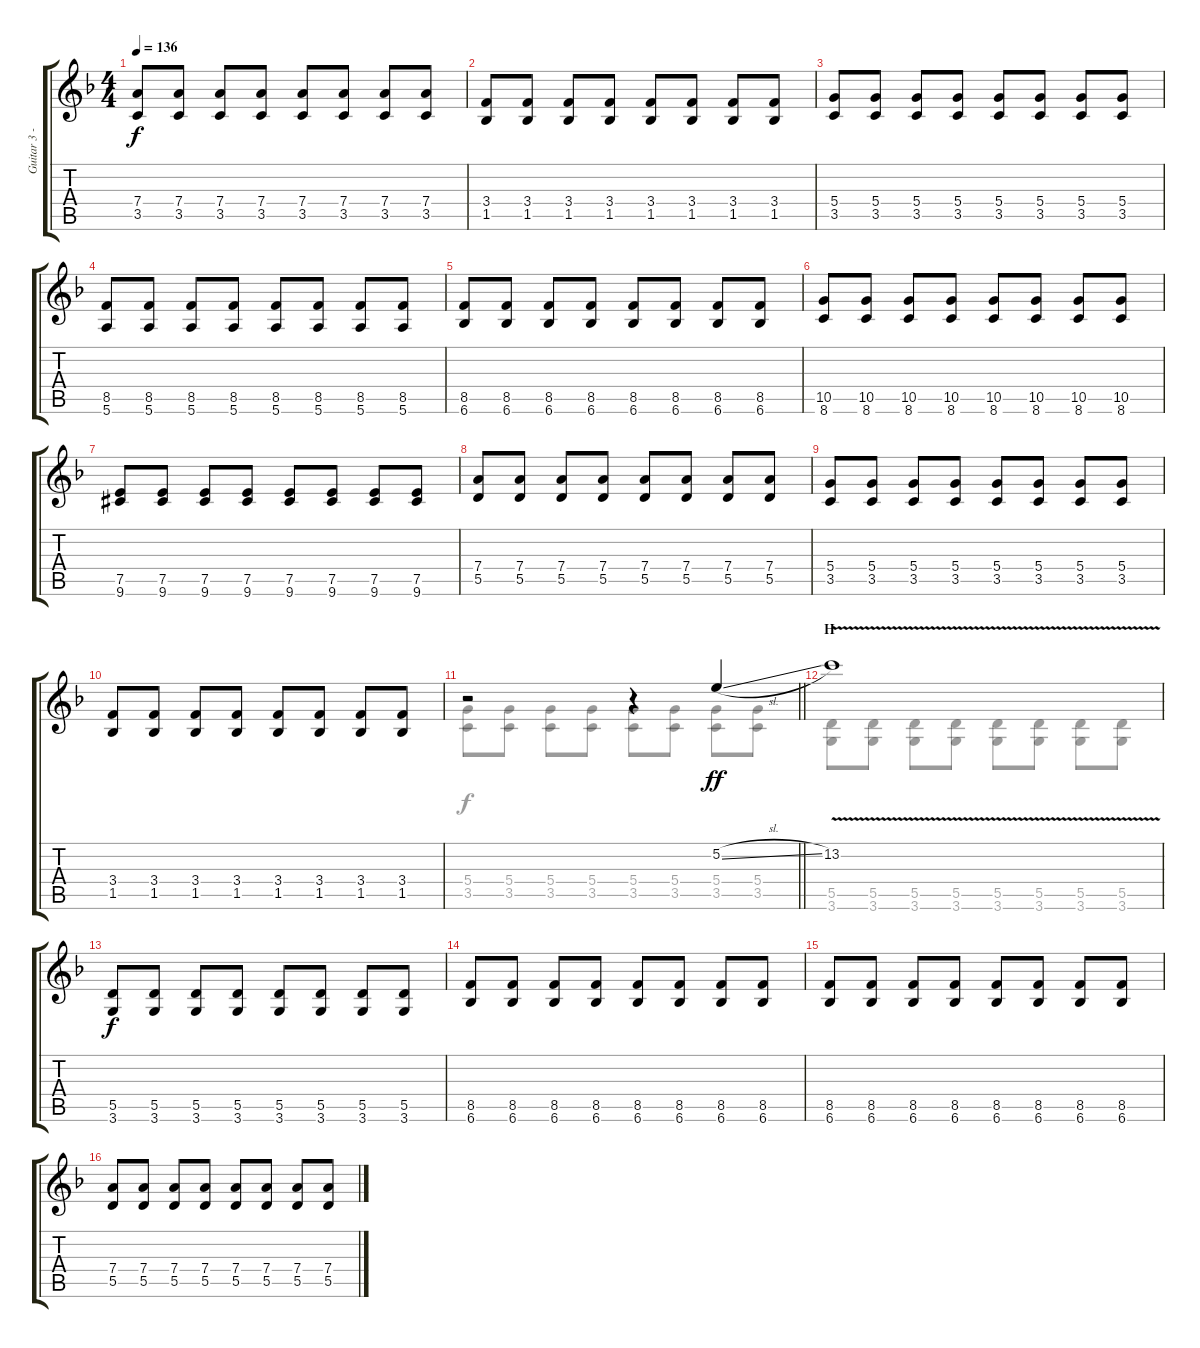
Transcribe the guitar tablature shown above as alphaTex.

\track ("Guitar 3 - Hiroto" "Guitar 3 -") {instrument distortionguitar}
\staff {score tabs}
\tuning (E4 B3 G3 D3 A2 E2) {hide}
\voice
\ts (4 4)
\tempo 136
\clef g2
\ks f
(7.4 3.5).8{dy f} (7.4 3.5).8 (7.4 3.5).8 (7.4 3.5).8 (7.4 3.5).8 (7.4 3.5).8 (7.4 3.5).8 (7.4 3.5).8 |
(3.4 1.5).8 (3.4 1.5).8 (3.4 1.5).8 (3.4 1.5).8 (3.4 1.5).8 (3.4 1.5).8 (3.4 1.5).8 (3.4 1.5).8 |
(5.4 3.5).8 (5.4 3.5).8 (5.4 3.5).8 (5.4 3.5).8 (5.4 3.5).8 (5.4 3.5).8 (5.4 3.5).8 (5.4 3.5).8 |
(8.5 5.6).8 (8.5 5.6).8 (8.5 5.6).8 (8.5 5.6).8 (8.5 5.6).8 (8.5 5.6).8 (8.5 5.6).8 (8.5 5.6).8 |
(8.5 6.6).8 (8.5 6.6).8 (8.5 6.6).8 (8.5 6.6).8 (8.5 6.6).8 (8.5 6.6).8 (8.5 6.6).8 (8.5 6.6).8 |
(10.5 8.6).8 (10.5 8.6).8 (10.5 8.6).8 (10.5 8.6).8 (10.5 8.6).8 (10.5 8.6).8 (10.5 8.6).8 (10.5 8.6).8 |
(7.5 9.6{acc #}).8 (7.5 9.6{acc #}).8 (7.5 9.6{acc #}).8 (7.5 9.6{acc #}).8 (7.5 9.6{acc #}).8 (7.5 9.6{acc #}).8 (7.5 9.6{acc #}).8 (7.5 9.6{acc #}).8 |
(7.4 5.5).8 (7.4 5.5).8 (7.4 5.5).8 (7.4 5.5).8 (7.4 5.5).8 (7.4 5.5).8 (7.4 5.5).8 (7.4 5.5).8 |
(5.4 3.5).8 (5.4 3.5).8 (5.4 3.5).8 (5.4 3.5).8 (5.4 3.5).8 (5.4 3.5).8 (5.4 3.5).8 (5.4 3.5).8 |
(3.4 1.5).8 (3.4 1.5).8 (3.4 1.5).8 (3.4 1.5).8 (3.4 1.5).8 (3.4 1.5).8 (3.4 1.5).8 (3.4 1.5).8 |
\barLineRight lightlight
r.2 r.4 5.2{sl}.4{dy ff} |
\section ("" "H")
13.2{v}.1 |
(5.5 3.6).8{dy f} (5.5 3.6).8 (5.5 3.6).8 (5.5 3.6).8 (5.5 3.6).8 (5.5 3.6).8 (5.5 3.6).8 (5.5 3.6).8 |
(8.5 6.6).8 (8.5 6.6).8 (8.5 6.6).8 (8.5 6.6).8 (8.5 6.6).8 (8.5 6.6).8 (8.5 6.6).8 (8.5 6.6).8 |
(8.5 6.6).8 (8.5 6.6).8 (8.5 6.6).8 (8.5 6.6).8 (8.5 6.6).8 (8.5 6.6).8 (8.5 6.6).8 (8.5 6.6).8 |
(7.4 5.5).8 (7.4 5.5).8 (7.4 5.5).8 (7.4 5.5).8 (7.4 5.5).8 (7.4 5.5).8 (7.4 5.5).8 (7.4 5.5).8
\voice
\clef g2
\ottava regular
\simile none
\ks f
|
|
|
|
|
|
|
|
|
|
\barLineRight lightlight
(5.4 3.5).8 (5.4 3.5).8 (5.4 3.5).8 (5.4 3.5).8 (5.4 3.5).8 (5.4 3.5).8 (5.4 3.5).8 (5.4 3.5).8 |
(5.5 3.6).8 (5.5 3.6).8 (5.5 3.6).8 (5.5 3.6).8 (5.5 3.6).8 (5.5 3.6).8 (5.5 3.6).8 (5.5 3.6).8 |
|
|
|
